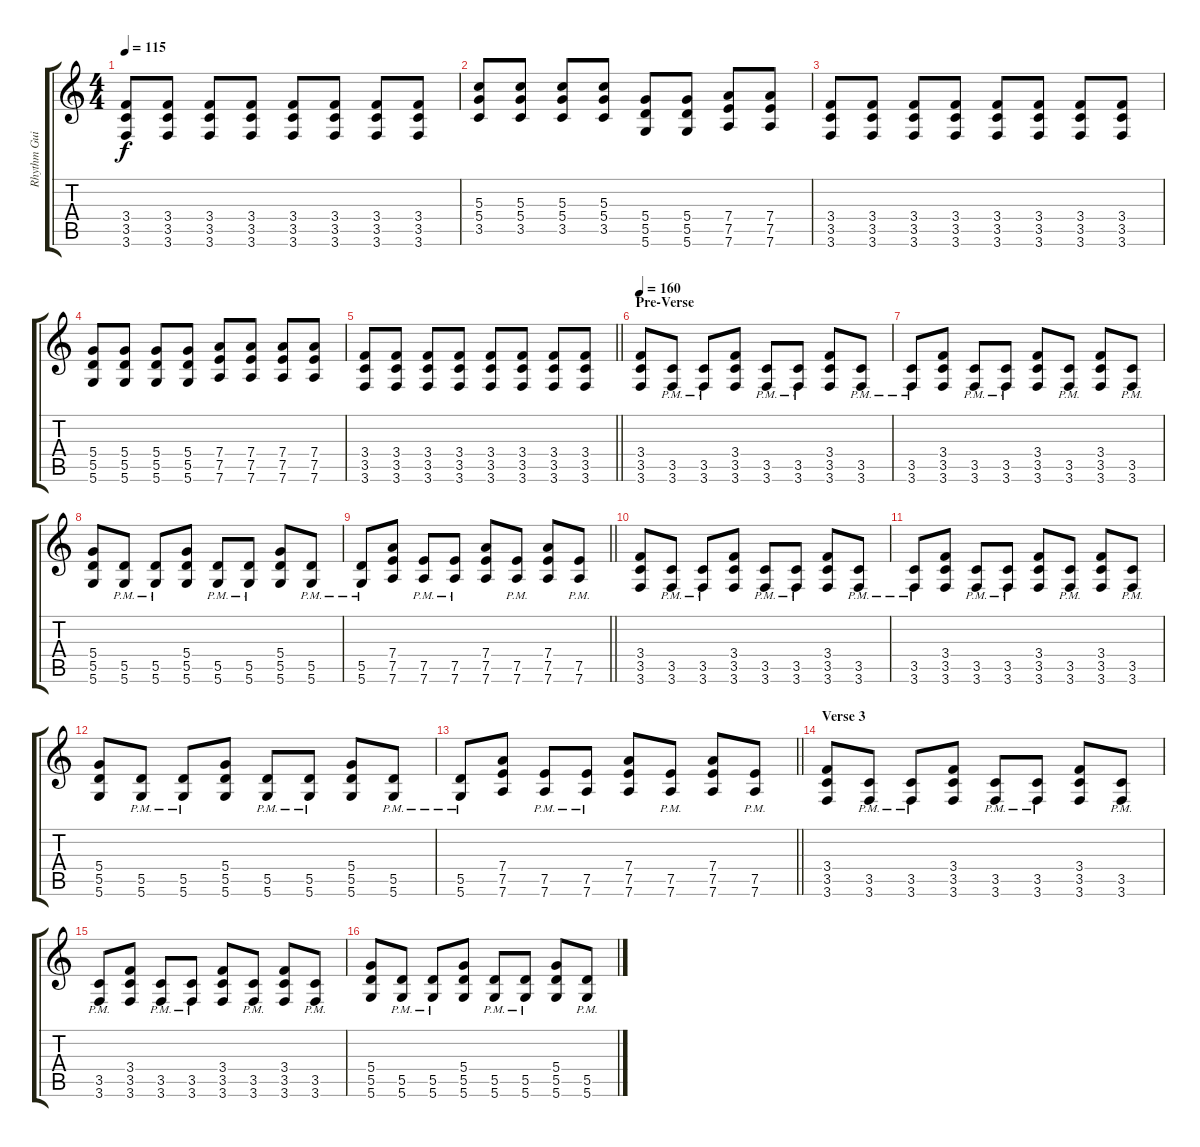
\track ("Rhythm Guitar" "Rhythm Gui") {instrument distortionguitar}
\staff {score tabs}
\tuning (E4 B3 G3 D3 A2 D2) {hide}
\ts (4 4)
\tempo 115
\clef g2
\ks c
(3.4 3.5 3.6).8{dy f} (3.4 3.5 3.6).8 (3.4 3.5 3.6).8 (3.4 3.5 3.6).8 (3.4 3.5 3.6).8 (3.4 3.5 3.6).8 (3.4 3.5 3.6).8 (3.4 3.5 3.6).8 |
(5.3 5.4 3.5).8 (5.3 5.4 3.5).8 (5.3 5.4 3.5).8 (5.3 5.4 3.5).8 (5.4 5.5 5.6).8 (5.4 5.5 5.6).8 (7.4 7.5 7.6).8 (7.4 7.5 7.6).8 |
(3.4 3.5 3.6).8 (3.4 3.5 3.6).8 (3.4 3.5 3.6).8 (3.4 3.5 3.6).8 (3.4 3.5 3.6).8 (3.4 3.5 3.6).8 (3.4 3.5 3.6).8 (3.4 3.5 3.6).8 |
(5.4 5.5 5.6).8 (5.4 5.5 5.6).8 (5.4 5.5 5.6).8 (5.4 5.5 5.6).8 (7.4 7.5 7.6).8 (7.4 7.5 7.6).8 (7.4 7.5 7.6).8 (7.4 7.5 7.6).8 |
\barLineRight lightlight
(3.4 3.5 3.6).8 (3.4 3.5 3.6).8 (3.4 3.5 3.6).8 (3.4 3.5 3.6).8 (3.4 3.5 3.6).8 (3.4 3.5 3.6).8 (3.4 3.5 3.6).8 (3.4 3.5 3.6).8 |
\section ("" "Pre-Verse")
\tempo 160
(3.4 3.5 3.6).8 (3.5{pm} 3.6{pm}).8 (3.5{pm} 3.6{pm}).8 (3.4 3.5 3.6).8 (3.5{pm} 3.6{pm}).8 (3.5{pm} 3.6{pm}).8 (3.4 3.5 3.6).8 (3.5{pm} 3.6{pm}).8 |
(3.5{pm} 3.6{pm}).8 (3.4 3.5 3.6).8 (3.5{pm} 3.6{pm}).8 (3.5{pm} 3.6{pm}).8 (3.4 3.5 3.6).8 (3.5{pm} 3.6{pm}).8 (3.4 3.5 3.6).8 (3.5{pm} 3.6{pm}).8 |
(5.4 5.5 5.6).8 (5.5{pm} 5.6{pm}).8 (5.5{pm} 5.6{pm}).8 (5.4 5.5 5.6).8 (5.5{pm} 5.6{pm}).8 (5.5{pm} 5.6{pm}).8 (5.4 5.5 5.6).8 (5.5{pm} 5.6{pm}).8 |
\barLineRight lightlight
(5.5{pm} 5.6{pm}).8 (7.4 7.5 7.6).8 (7.5{pm} 7.6{pm}).8 (7.5{pm} 7.6{pm}).8 (7.4 7.5 7.6).8 (7.5{pm} 7.6{pm}).8 (7.4 7.5 7.6).8 (7.5{pm} 7.6{pm}).8 |
(3.4 3.5 3.6).8 (3.5{pm} 3.6{pm}).8 (3.5{pm} 3.6{pm}).8 (3.4 3.5 3.6).8 (3.5{pm} 3.6{pm}).8 (3.5{pm} 3.6{pm}).8 (3.4 3.5 3.6).8 (3.5{pm} 3.6{pm}).8 |
(3.5{pm} 3.6{pm}).8 (3.4 3.5 3.6).8 (3.5{pm} 3.6{pm}).8 (3.5{pm} 3.6{pm}).8 (3.4 3.5 3.6).8 (3.5{pm} 3.6{pm}).8 (3.4 3.5 3.6).8 (3.5{pm} 3.6{pm}).8 |
(5.4 5.5 5.6).8 (5.5{pm} 5.6{pm}).8 (5.5{pm} 5.6{pm}).8 (5.4 5.5 5.6).8 (5.5{pm} 5.6{pm}).8 (5.5{pm} 5.6{pm}).8 (5.4 5.5 5.6).8 (5.5{pm} 5.6{pm}).8 |
\barLineRight lightlight
(5.5{pm} 5.6{pm}).8 (7.4 7.5 7.6).8 (7.5{pm} 7.6{pm}).8 (7.5{pm} 7.6{pm}).8 (7.4 7.5 7.6).8 (7.5{pm} 7.6{pm}).8 (7.4 7.5 7.6).8 (7.5{pm} 7.6{pm}).8 |
\section ("" "Verse 3")
(3.4 3.5 3.6).8 (3.5{pm} 3.6{pm}).8 (3.5{pm} 3.6{pm}).8 (3.4 3.5 3.6).8 (3.5{pm} 3.6{pm}).8 (3.5{pm} 3.6{pm}).8 (3.4 3.5 3.6).8 (3.5{pm} 3.6{pm}).8 |
(3.5{pm} 3.6{pm}).8 (3.4 3.5 3.6).8 (3.5{pm} 3.6{pm}).8 (3.5{pm} 3.6{pm}).8 (3.4 3.5 3.6).8 (3.5{pm} 3.6{pm}).8 (3.4 3.5 3.6).8 (3.5{pm} 3.6{pm}).8 |
(5.4 5.5 5.6).8 (5.5{pm} 5.6{pm}).8 (5.5{pm} 5.6{pm}).8 (5.4 5.5 5.6).8 (5.5{pm} 5.6{pm}).8 (5.5{pm} 5.6{pm}).8 (5.4 5.5 5.6).8 (5.5{pm} 5.6{pm}).8
